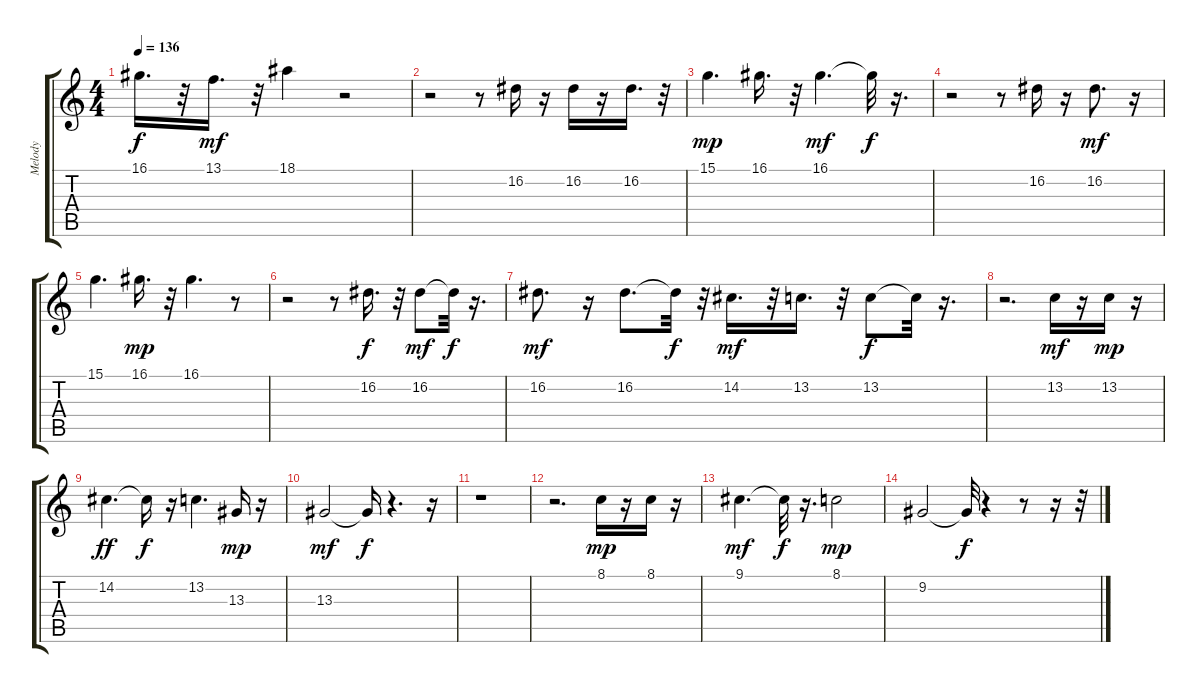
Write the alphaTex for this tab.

\track ("Melody" "Melody") {instrument clarinet}
\staff {score tabs}
\tuning (E4 B3 G3 D3 A2 E2) {hide}
\ts (4 4)
\tempo 136
\clef g2
\ks c
16.1.16{d dy f} r.32 13.1.16{d dy mf} r.32 18.1.4 r.2 |
r.2 r.8 16.2.16 r.16 16.2.16 r.16 16.2.16{d} r.32 |
15.1.4{d dy mp} 16.1.16{d} r.32 16.1.4{d dy mf} 16.1{t}.32{dy f} r.16{d} |
r.2 r.8 16.2.16 r.16 16.2.8{d dy mf} r.16 |
15.1.4{d} 16.1.16{d dy mp} r.32 16.1.4{d} r.8 |
r.2 r.8 16.2.16{d dy f} r.32 16.2.8{dy mf} 16.2{t}.32{dy f} r.16{d} |
16.2.8{d dy mf} r.16 16.2.8{d} 16.2{t}.32{dy f} r.32 14.2.16{d dy mf} r.32 13.2.16{d} r.32 13.2.8{dy f} 13.2{t}.32 r.16{d} |
r.2{d} 13.2.16{dy mf} r.16 13.2.16{dy mp} r.16 |
14.2.4{d dy ff} 14.2{t}.16{dy f} r.16 13.2.4{d} 13.3.16{dy mp} r.16 |
13.3.2{dy mf} 13.3{t}.16{dy f} r.4{d} r.16 |
r.1 |
r.2{d} 8.1.16{dy mp} r.16 8.1.16 r.16 |
9.1.4{d dy mf} 9.1{t}.32{dy f} r.16{d} 8.1.2{dy mp} |
9.2.2 9.2{t}.32{dy f} r.4 r.8 r.16 r.32
